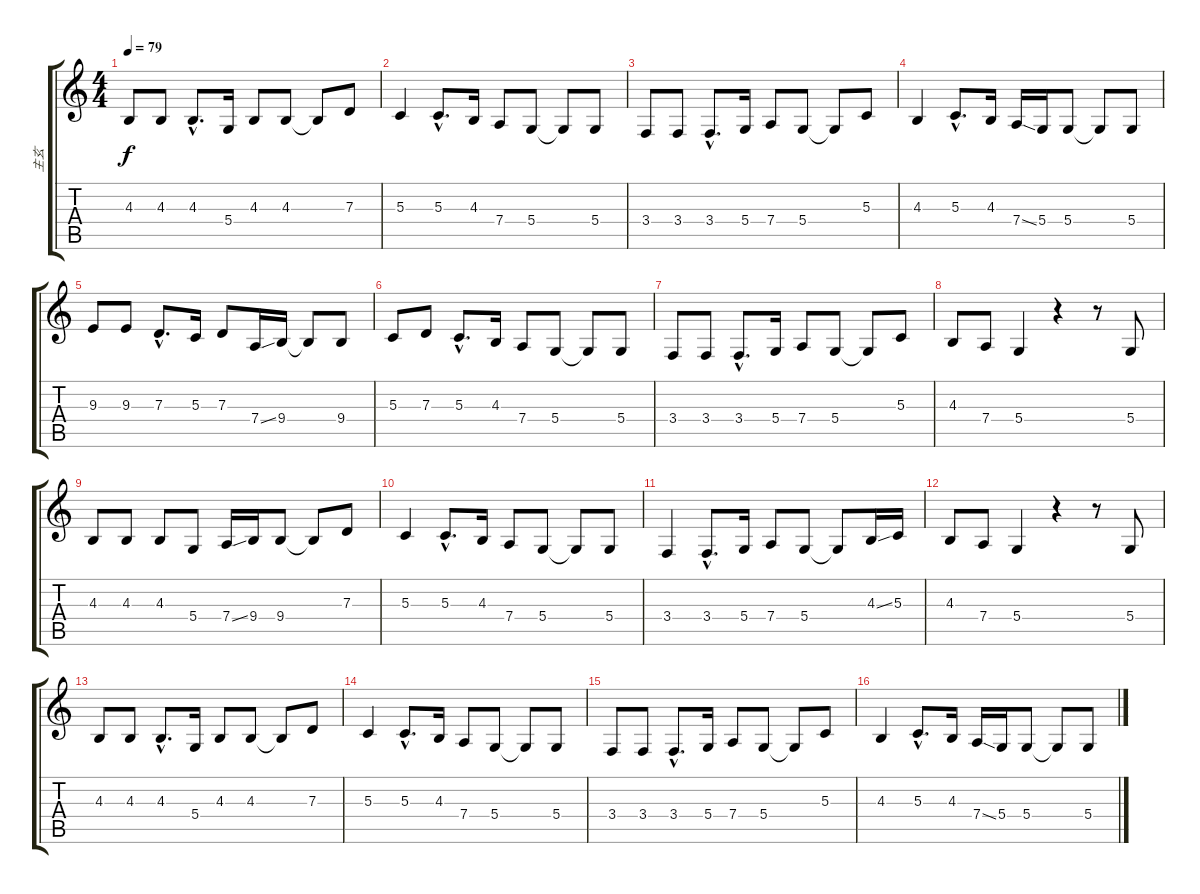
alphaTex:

\track ("主玄" "主玄") {instrument electricpiano1}
\staff {score tabs}
\tuning (E4 B3 G3 D3 A2 E2) {hide}
\ts (4 4)
\tempo 79
\clef g2
\ks c
4.3.8{dy f} 4.3.8 4.3{hac}.8{d} 5.4.16 4.3.8 4.3.8 4.3{t}.8 7.3.8 |
5.3.4 5.3{hac}.8{d} 4.3.16 7.4.8 5.4.8 5.4{t}.8 5.4.8 |
3.4.8 3.4.8 3.4{hac}.8{d} 5.4.16 7.4.8 5.4.8 5.4{t}.8 5.3.8 |
4.3.4 5.3{hac}.8{d} 4.3.16 7.4{ss}.16 5.4.16 5.4.8 5.4{t}.8 5.4.8 |
9.3.8 9.3.8 7.3{hac}.8{d} 5.3.16 7.3.8 7.4{ss}.16 9.4.16 9.4{t}.8 9.4.8 |
5.3.8 7.3.8 5.3{hac}.8{d} 4.3.16 7.4.8 5.4.8 5.4{t}.8 5.4.8 |
3.4.8 3.4.8 3.4{hac}.8{d} 5.4.16 7.4.8 5.4.8 5.4{t}.8 5.3.8 |
4.3.8 7.4.8 5.4.4 r.4 r.8 5.4.8 |
4.3.8 4.3.8 4.3.8 5.4.8 7.4{ss}.16 9.4.16 9.4.8 9.4{t}.8 7.3.8 |
5.3.4 5.3{hac}.8{d} 4.3.16 7.4.8 5.4.8 5.4{t}.8 5.4.8 |
3.4.4 3.4{hac}.8{d} 5.4.16 7.4.8 5.4.8 5.4{t}.8 4.3{ss}.16 5.3.16 |
4.3.8 7.4.8 5.4.4 r.4 r.8 5.4.8 |
4.3.8 4.3.8 4.3{hac}.8{d} 5.4.16 4.3.8 4.3.8 4.3{t}.8 7.3.8 |
5.3.4 5.3{hac}.8{d} 4.3.16 7.4.8 5.4.8 5.4{t}.8 5.4.8 |
3.4.8 3.4.8 3.4{hac}.8{d} 5.4.16 7.4.8 5.4.8 5.4{t}.8 5.3.8 |
4.3.4 5.3{hac}.8{d} 4.3.16 7.4{ss}.16 5.4.16 5.4.8 5.4{t}.8 5.4.8
